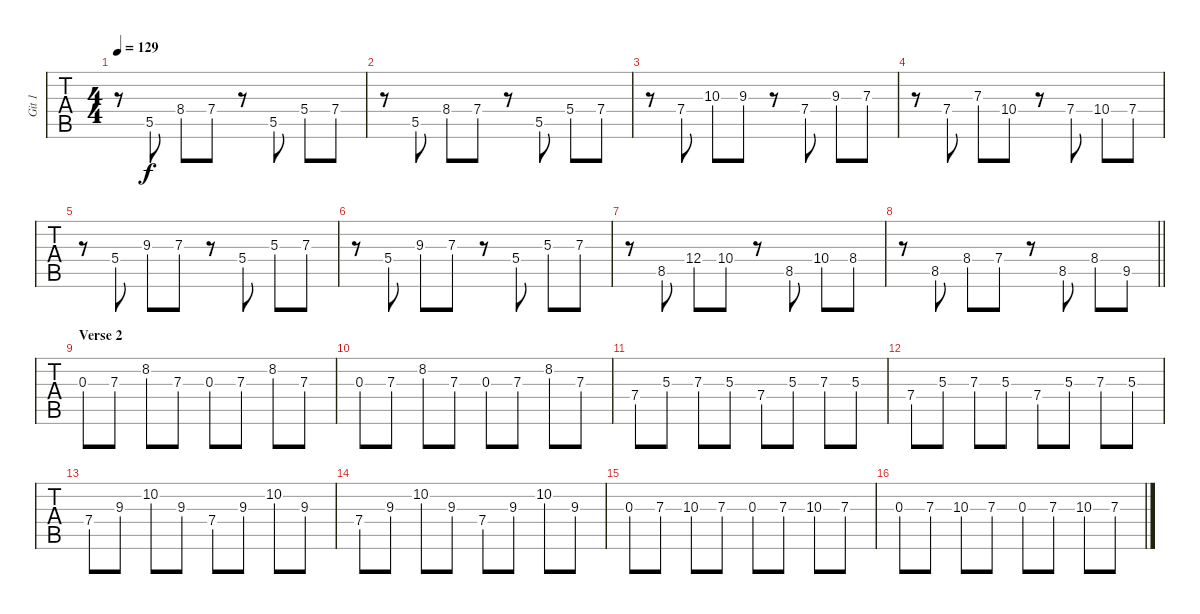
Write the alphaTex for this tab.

\track ("Git 1" "Git 1") {instrument distortionguitar}
\staff {tabs}
\tuning (B3 Gb3 D3 A2 E2 A1) {hide}
\ts (4 4)
\tempo 129
\clef f4
\ks c
r.8{dy f} 5.5.8 8.4.8 7.4.8 r.8 5.5.8 5.4.8 7.4.8 |
r.8 5.5.8 8.4.8 7.4.8 r.8 5.5.8 5.4.8 7.4.8 |
r.8 7.4.8 10.3.8 9.3.8 r.8 7.4.8 9.3.8 7.3.8 |
r.8 7.4.8 7.3.8 10.4.8 r.8 7.4.8 10.4.8 7.4.8 |
r.8 5.4.8 9.3.8 7.3.8 r.8 5.4.8 5.3.8 7.3.8 |
r.8 5.4.8 9.3.8 7.3.8 r.8 5.4.8 5.3.8 7.3.8 |
r.8 8.5.8 12.4.8 10.4.8 r.8 8.5.8 10.4.8 8.4.8 |
\barLineRight lightlight
r.8 8.5.8 8.4.8 7.4.8 r.8 8.5.8 8.4.8 9.5.8 |
\section ("" "Verse 2")
0.3.8 7.3.8 8.2.8 7.3.8 0.3.8 7.3.8 8.2.8 7.3.8 |
0.3.8 7.3.8 8.2.8 7.3.8 0.3.8 7.3.8 8.2.8 7.3.8 |
7.4.8 5.3.8 7.3.8 5.3.8 7.4.8 5.3.8 7.3.8 5.3.8 |
7.4.8 5.3.8 7.3.8 5.3.8 7.4.8 5.3.8 7.3.8 5.3.8 |
7.4.8 9.3.8 10.2.8 9.3.8 7.4.8 9.3.8 10.2.8 9.3.8 |
7.4.8 9.3.8 10.2.8 9.3.8 7.4.8 9.3.8 10.2.8 9.3.8 |
0.3.8 7.3.8 10.3.8 7.3.8 0.3.8 7.3.8 10.3.8 7.3.8 |
0.3.8 7.3.8 10.3.8 7.3.8 0.3.8 7.3.8 10.3.8 7.3.8
